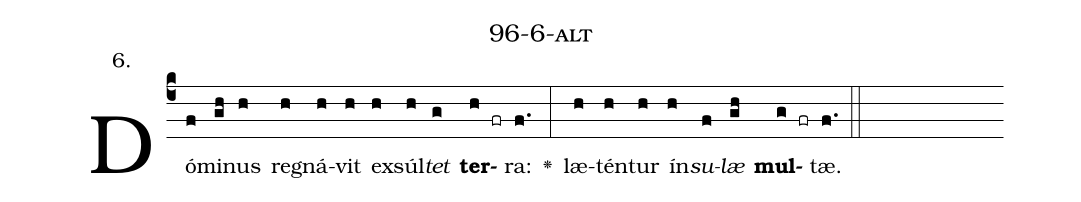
name: 96-6-alt;
annotation: 6.;
%%
(c4)Dó(f)mi(gh)nus(h) re(h)gná(h)vit(h) ex(h)súl(h)<i>tet</i>(g) <b>ter</b>(h fr)ra:(f.) <v>\greheightstar</v>(:) læ(h)tén(h)tur(h) ín(h)<i>su</i>(f)<i>læ</i>(gh) <b>mul</b>(g fr)tæ.(f.) (::)


%E(h) u(h) o(f) u(gh) a(g) e.(f.) (::)
